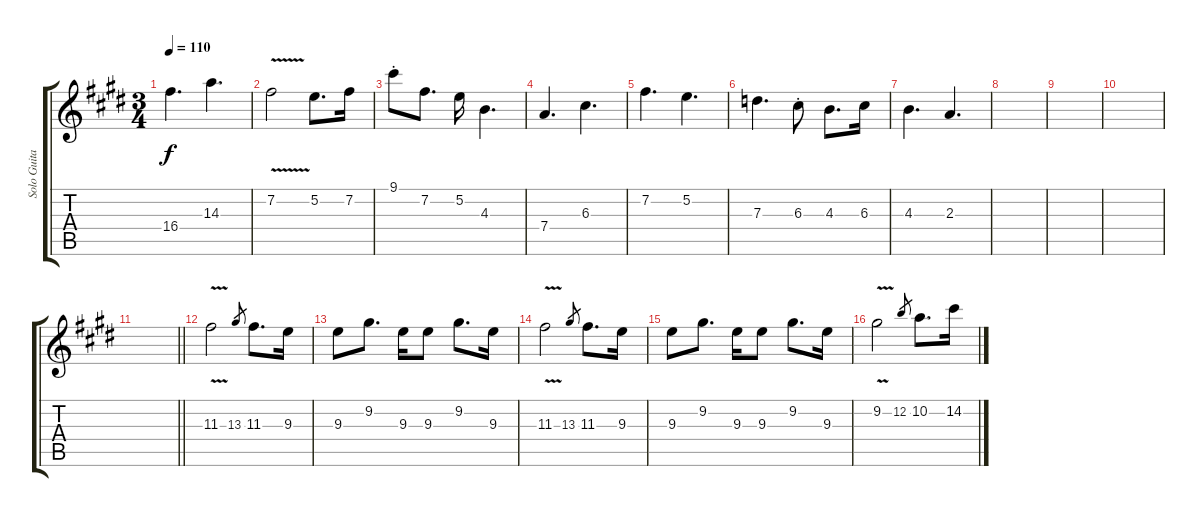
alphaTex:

\track ("Solo Guitar 2" "Solo Guita") {instrument overdrivenguitar}
\staff {score tabs}
\tuning (E4 B3 G3 D3 A2 E2) {hide}
\ts (3 4)
\tempo 110
\clef g2
\ks c#minor
16.4.4{d dy f} 14.3.4{d} |
7.2{v}.2 5.2.8{d} 7.2.16 |
9.1{st}.8 7.2.8{d} 5.2.16 4.3.4{d} |
7.4.4{d} 6.3.4{d} |
7.2.4{d} 5.2.4{d} |
7.3.4{d} 6.3{st}.8 4.3.8{d} 6.3.16 |
4.3.4{d} 2.3.4{d} |
|
|
|
\barLineRight lightlight
|
11.3{v}.2 13.3.8{gr} 11.3.8{d} 9.3.16 |
9.3.8 9.2.8{d} 9.3.16 9.3.8 9.2.8{d} 9.3.16 |
11.3{v}.2 13.3.8{gr} 11.3.8{d} 9.3.16 |
9.3.8 9.2.8{d} 9.3.16 9.3.8 9.2.8{d} 9.3.16 |
9.2{v}.2 12.2.8{gr} 10.2.8{d} 14.2.16
